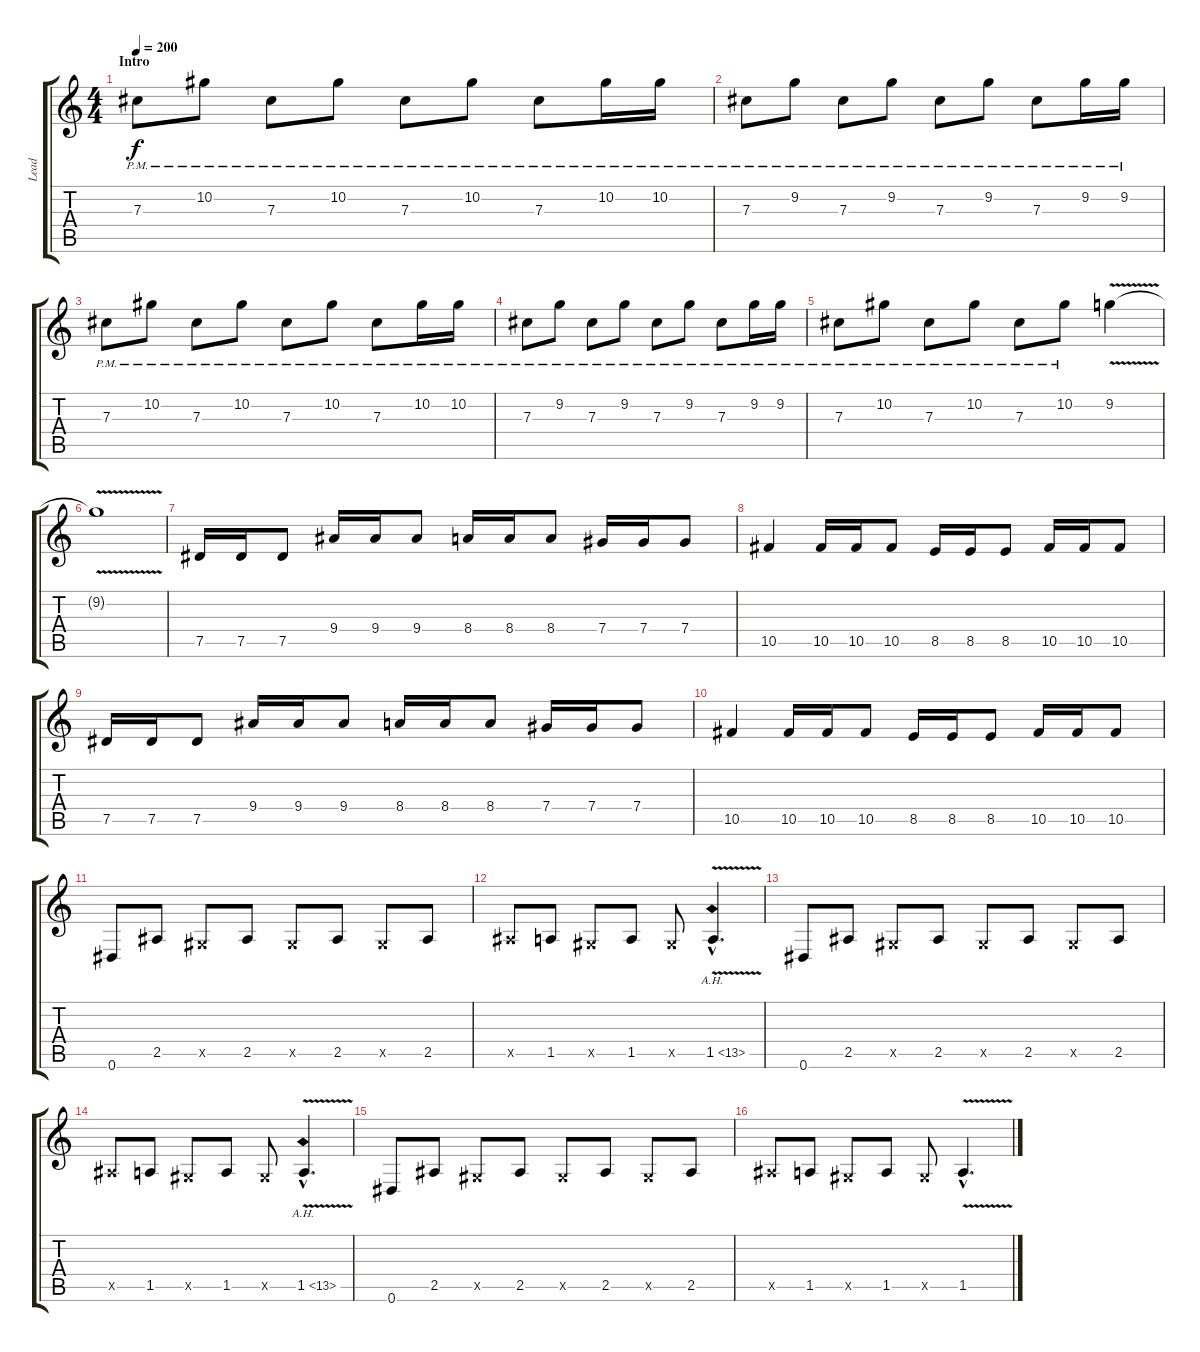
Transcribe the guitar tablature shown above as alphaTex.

\track ("Lead" "Lead") {instrument overdrivenguitar}
\staff {score tabs}
\tuning (Eb4 Bb3 Gb3 Db3 Ab2 Eb2) {hide}
\ts (4 4)
\section ("" "Intro")
\tempo 200
\clef g2
\ks c
7.3{pm}.8{dy f instrument overdrivenguitar} 10.2{pm}.8 7.3{pm}.8 10.2{pm}.8 7.3{pm}.8 10.2{pm}.8 7.3{pm}.8 10.2{pm}.16 10.2{pm}.16 |
7.3{pm}.8 9.2{pm}.8 7.3{pm}.8 9.2{pm}.8 7.3{pm}.8 9.2{pm}.8 7.3{pm}.8 9.2{pm}.16 9.2{pm}.16 |
7.3{pm}.8 10.2{pm}.8 7.3{pm}.8 10.2{pm}.8 7.3{pm}.8 10.2{pm}.8 7.3{pm}.8 10.2{pm}.16 10.2{pm}.16 |
7.3{pm}.8 9.2{pm}.8 7.3{pm}.8 9.2{pm}.8 7.3{pm}.8 9.2{pm}.8 7.3{pm}.8 9.2{pm}.16 9.2{pm}.16 |
7.3{pm}.8 10.2{pm}.8 7.3{pm}.8 10.2{pm}.8 7.3{pm}.8 10.2{pm}.8 9.2{v}.4 |
9.2{t}.1 |
7.5.16 7.5.16 7.5.8 9.4.16 9.4.16 9.4.8 8.4.16 8.4.16 8.4.8 7.4.16 7.4.16 7.4.8 |
10.5.4 10.5.16 10.5.16 10.5.8 8.5.16 8.5.16 8.5.8 10.5.16 10.5.16 10.5.8 |
7.5.16 7.5.16 7.5.8 9.4.16 9.4.16 9.4.8 8.4.16 8.4.16 8.4.8 7.4.16 7.4.16 7.4.8 |
10.5.4 10.5.16 10.5.16 10.5.8 8.5.16 8.5.16 8.5.8 10.5.16 10.5.16 10.5.8 |
0.6.8 2.5.8 0.5{x}.8 2.5.8 0.5{x}.8 2.5.8 0.5{x}.8 2.5.8 |
2.5{x}.8 1.5.8 0.5{x}.8 1.5.8 0.5{x}.8 1.5{ah 12 v hac}.4{d} |
0.6.8 2.5.8 0.5{x}.8 2.5.8 0.5{x}.8 2.5.8 0.5{x}.8 2.5.8 |
2.5{x}.8 1.5.8 0.5{x}.8 1.5.8 0.5{x}.8 1.5{ah 12 v hac}.4{d} |
0.6.8 2.5.8 0.5{x}.8 2.5.8 0.5{x}.8 2.5.8 0.5{x}.8 2.5.8 |
2.5{x}.8 1.5.8 0.5{x}.8 1.5.8 0.5{x}.8 1.5{v hac}.4{d}
